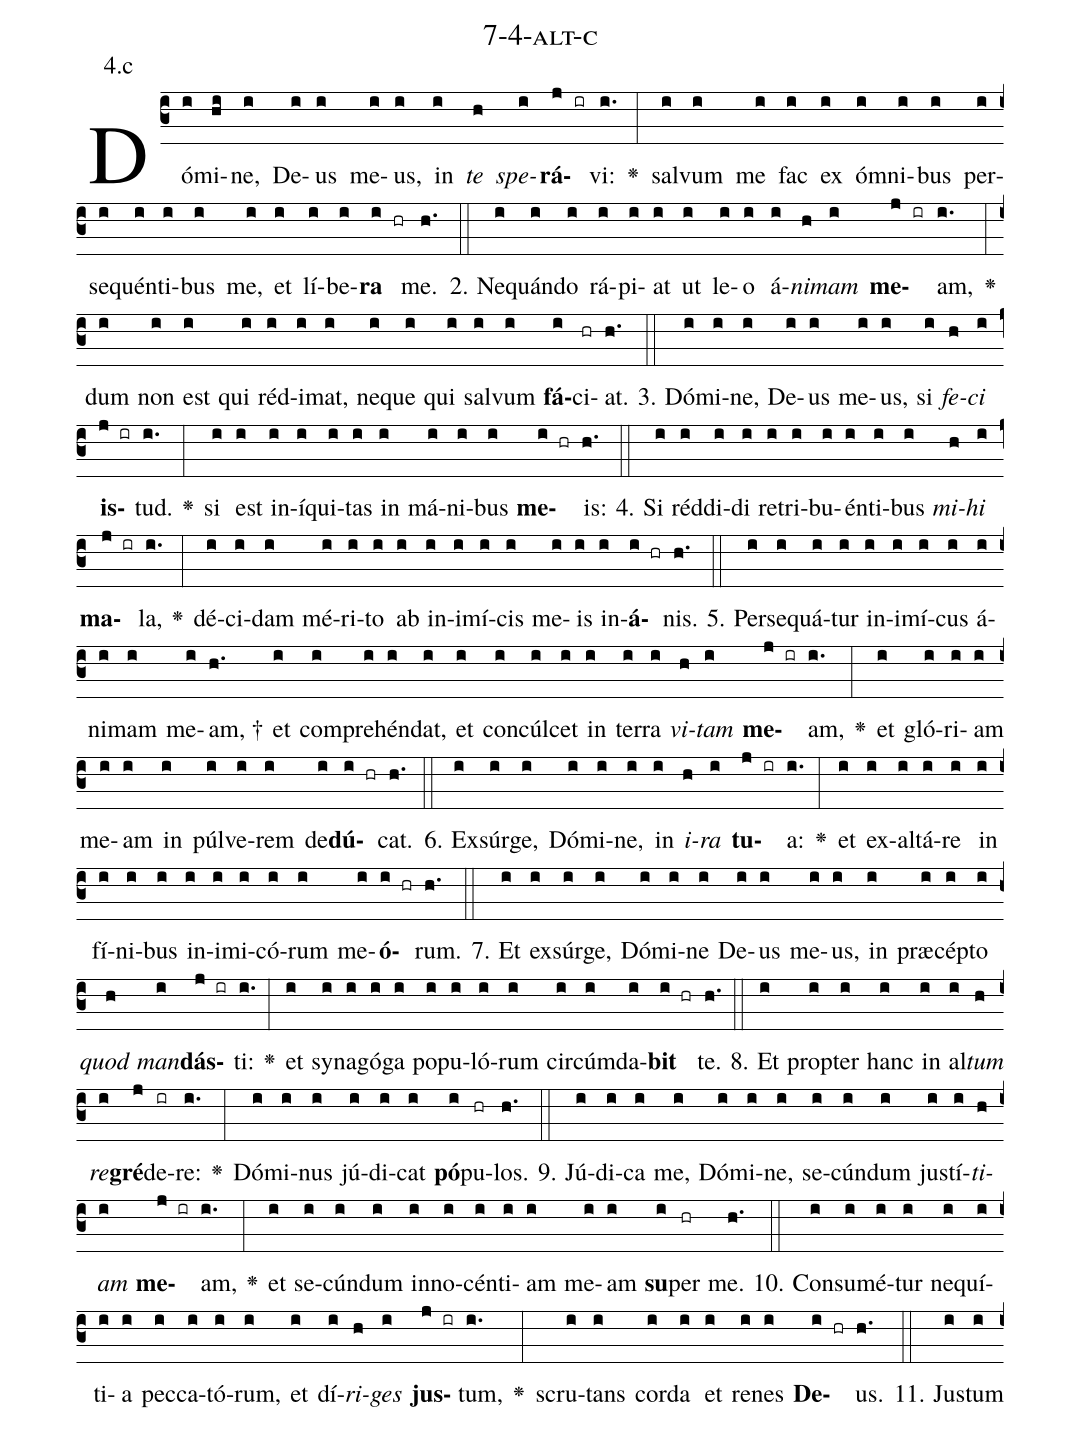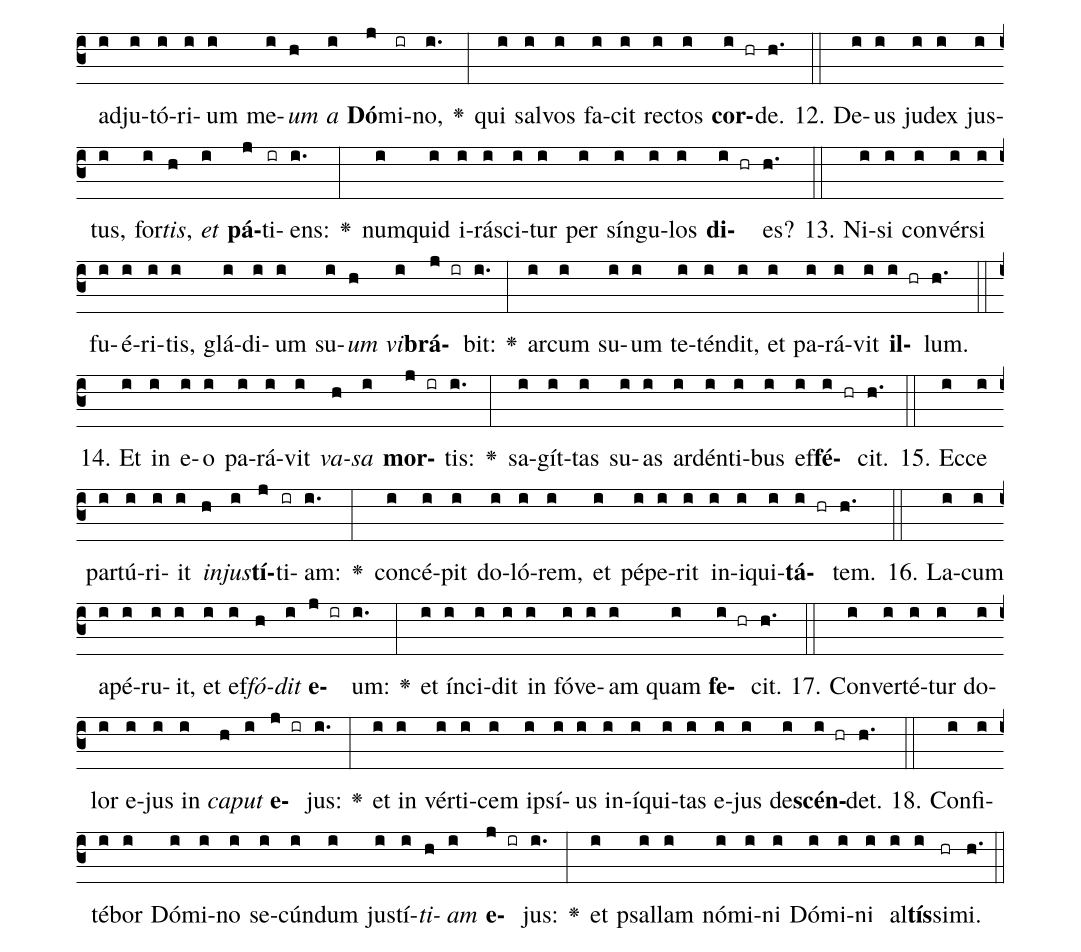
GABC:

name: 7-4-alt-c;
annotation: 4.c;
%%
(c3)Dó(i)mi(hi)ne,(i) De(i)us(i) me(i)us,(i) in(i) <i>te</i>(h) <i>spe</i>(i)<b>rá</b>(j ir)vi:(i.) <v>\greheightstar</v>(:) sal(i)vum(i) me(i) fac(i) ex(i) óm(i)ni(i)bus(i) per(i)se(i)quén(i)ti(i)bus(i) me,(i) et(i) lí(i)be(i)<b>ra</b>(i hr) me.(h.) (::)
2. Ne(i)quán(i)do(i) rá(i)pi(i)at(i) ut(i) le(i)o(i) á(i)<i>ni</i>(h)<i>mam</i>(i) <b>me</b>(j ir)am,(i.) <v>\greheightstar</v>(:) dum(i) non(i) est(i) qui(i) réd(i)i(i)mat,(i) ne(i)que(i) qui(i) sal(i)vum(i) <b>fá</b>(i)ci(hr)at.(h.) (::)
3. Dó(i)mi(i)ne,(i) De(i)us(i) me(i)us,(i) si(i) <i>fe</i>(h)<i>ci</i>(i) <b>is</b>(j ir)tud.(i.) <v>\greheightstar</v>(:) si(i) est(i) in(i)í(i)qui(i)tas(i) in(i) má(i)ni(i)bus(i) <b>me</b>(i hr)is:(h.) (::)
4. Si(i) réd(i)di(i)di(i) re(i)tri(i)bu(i)én(i)ti(i)bus(i) <i>mi</i>(h)<i>hi</i>(i) <b>ma</b>(j ir)la,(i.) <v>\greheightstar</v>(:) dé(i)ci(i)dam(i) mé(i)ri(i)to(i) ab(i) in(i)i(i)mí(i)cis(i) me(i)is(i) in(i)<b>á</b>(i hr)nis.(h.) (::)
5. Per(i)se(i)quá(i)tur(i) in(i)i(i)mí(i)cus(i) á(i)ni(i)mam(i) me(i)am, †(h.) et(i) com(i)pre(i)hén(i)dat,(i) et(i) con(i)cúl(i)cet(i) in(i) ter(i)ra(i) <i>vi</i>(h)<i>tam</i>(i) <b>me</b>(j ir)am,(i.) <v>\greheightstar</v>(:) et(i) gló(i)ri(i)am(i) me(i)am(i) in(i) púl(i)ve(i)rem(i) de(i)<b>dú</b>(i hr)cat.(h.) (::)
6. Ex(i)súr(i)ge,(i) Dó(i)mi(i)ne,(i) in(i) <i>i</i>(h)<i>ra</i>(i) <b>tu</b>(j ir)a:(i.) <v>\greheightstar</v>(:) et(i) ex(i)al(i)tá(i)re(i) in(i) fí(i)ni(i)bus(i) in(i)i(i)mi(i)có(i)rum(i) me(i)<b>ó</b>(i hr)rum.(h.) (::)
7. Et(i) ex(i)súr(i)ge,(i) Dó(i)mi(i)ne(i) De(i)us(i) me(i)us,(i) in(i) præ(i)cép(i)to(i) <i>quod</i>(h) <i>man</i>(i)<b>dás</b>(j ir)ti:(i.) <v>\greheightstar</v>(:) et(i) sy(i)na(i)gó(i)ga(i) po(i)pu(i)ló(i)rum(i) cir(i)cúm(i)da(i)<b>bit</b>(i hr) te.(h.) (::)
8. Et(i) prop(i)ter(i) hanc(i) in(i) al(i)<i>tum</i>(h) <i>re</i>(i)<b>gré</b>(j)de(ir)re:(i.) <v>\greheightstar</v>(:) Dó(i)mi(i)nus(i) jú(i)di(i)cat(i) <b>pó</b>(i)pu(hr)los.(h.) (::)
9. Jú(i)di(i)ca(i) me,(i) Dó(i)mi(i)ne,(i) se(i)cún(i)dum(i) jus(i)tí(i)<i>ti</i>(h)<i>am</i>(i) <b>me</b>(j ir)am,(i.) <v>\greheightstar</v>(:) et(i) se(i)cún(i)dum(i) in(i)no(i)cén(i)ti(i)am(i) me(i)am(i) <b>su</b>(i)per(hr) me.(h.) (::)
10. Con(i)su(i)mé(i)tur(i) ne(i)quí(i)ti(i)a(i) pec(i)ca(i)tó(i)rum,(i) et(i) dí(i)<i>ri</i>(h)<i>ges</i>(i) <b>jus</b>(j ir)tum,(i.) <v>\greheightstar</v>(:) scru(i)tans(i) cor(i)da(i) et(i) re(i)nes(i) <b>De</b>(i hr)us.(h.) (::)
11. Jus(i)tum(i) ad(i)ju(i)tó(i)ri(i)um(i) me(i)<i>um</i>(h) <i>a</i>(i) <b>Dó</b>(j)mi(ir)no,(i.) <v>\greheightstar</v>(:) qui(i) sal(i)vos(i) fa(i)cit(i) rec(i)tos(i) <b>cor</b>(i hr)de.(h.) (::)
12. De(i)us(i) ju(i)dex(i) jus(i)tus,(i) for(i)<i>tis</i>,(h) <i>et</i>(i) <b>pá</b>(j)ti(ir)ens:(i.) <v>\greheightstar</v>(:) num(i)quid(i) i(i)rá(i)sci(i)tur(i) per(i) sín(i)gu(i)los(i) <b>di</b>(i hr)es?(h.) (::)
13. Ni(i)si(i) con(i)vér(i)si(i) fu(i)é(i)ri(i)tis,(i) glá(i)di(i)um(i) su(i)<i>um</i>(h) <i>vi</i>(i)<b>brá</b>(j ir)bit:(i.) <v>\greheightstar</v>(:) ar(i)cum(i) su(i)um(i) te(i)tén(i)dit,(i) et(i) pa(i)rá(i)vit(i) <b>il</b>(i hr)lum.(h.) (::)
14. Et(i) in(i) e(i)o(i) pa(i)rá(i)vit(i) <i>va</i>(h)<i>sa</i>(i) <b>mor</b>(j ir)tis:(i.) <v>\greheightstar</v>(:) sa(i)gít(i)tas(i) su(i)as(i) ar(i)dén(i)ti(i)bus(i) ef(i)<b>fé</b>(i hr)cit.(h.) (::)
15. Ec(i)ce(i) par(i)tú(i)ri(i)it(i) <i>in</i>(h)<i>jus</i>(i)<b>tí</b>(j)ti(ir)am:(i.) <v>\greheightstar</v>(:) con(i)cé(i)pit(i) do(i)ló(i)rem,(i) et(i) pé(i)pe(i)rit(i) in(i)i(i)qui(i)<b>tá</b>(i hr)tem.(h.) (::)
16. La(i)cum(i) a(i)pé(i)ru(i)it,(i) et(i) ef(i)<i>fó</i>(h)<i>dit</i>(i) <b>e</b>(j ir)um:(i.) <v>\greheightstar</v>(:) et(i) ín(i)ci(i)dit(i) in(i) fó(i)ve(i)am(i) quam(i) <b>fe</b>(i hr)cit.(h.) (::)
17. Con(i)ver(i)té(i)tur(i) do(i)lor(i) e(i)jus(i) in(i) <i>ca</i>(h)<i>put</i>(i) <b>e</b>(j ir)jus:(i.) <v>\greheightstar</v>(:) et(i) in(i) vér(i)ti(i)cem(i) ip(i)sí(i)us(i) in(i)í(i)qui(i)tas(i) e(i)jus(i) de(i)<b>scén</b>(i hr)det.(h.) (::)
18. Con(i)fi(i)té(i)bor(i) Dó(i)mi(i)no(i) se(i)cún(i)dum(i) jus(i)tí(i)<i>ti</i>(h)<i>am</i>(i) <b>e</b>(j ir)jus:(i.) <v>\greheightstar</v>(:) et(i) psal(i)lam(i) nó(i)mi(i)ni(i) Dó(i)mi(i)ni(i) al(i)<b>tís</b>(i)si(hr)mi.(h.) (::)
